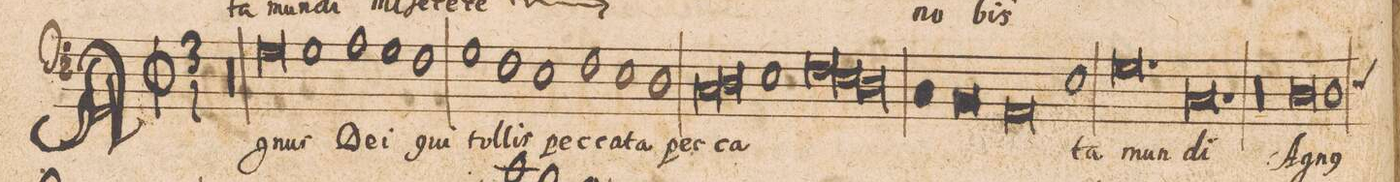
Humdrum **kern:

**kern	**text
*I"BASSVS.	*
*clefF4	*
*k[]	*
*met(C|)	*
*M2/1	*
=11||	=11||
*M3/1	*
00.r	.
=12-	=12-
=13-	=13-
0G\	A-
1G\	-gnus
=14-	=14-
1A\	De-
1G\	-i
1F\	qui
=15-	=15-
1G\	tol-
1F\	-lis
1E\	pec-
=16-	=16-
1F\	-ca-
1E\	-ta
1D\	pec-
=17-	=17-
*lig	*
1C/	-ca-
1D\	.
*Xlig	*
1E\	.
=18-	=18-
*lig	*
1F\	.
1E\	.
1D\	.
*Xlig	*
=19-	=19-
*col	*
1C/	.
0BB/	.
*Xcol	*
=20-	=20-
0AA/	.
1E\	-ta
=21-	=21-
0.G\	mun-
=22-	=22-
0.C/	-di
=23-	=23-
00.r	.
=24-	=24-
=25-	=25-
0D\	A-
*custos:E	*
1D\	-gn(us)
=26-	=26-
*-	*-
